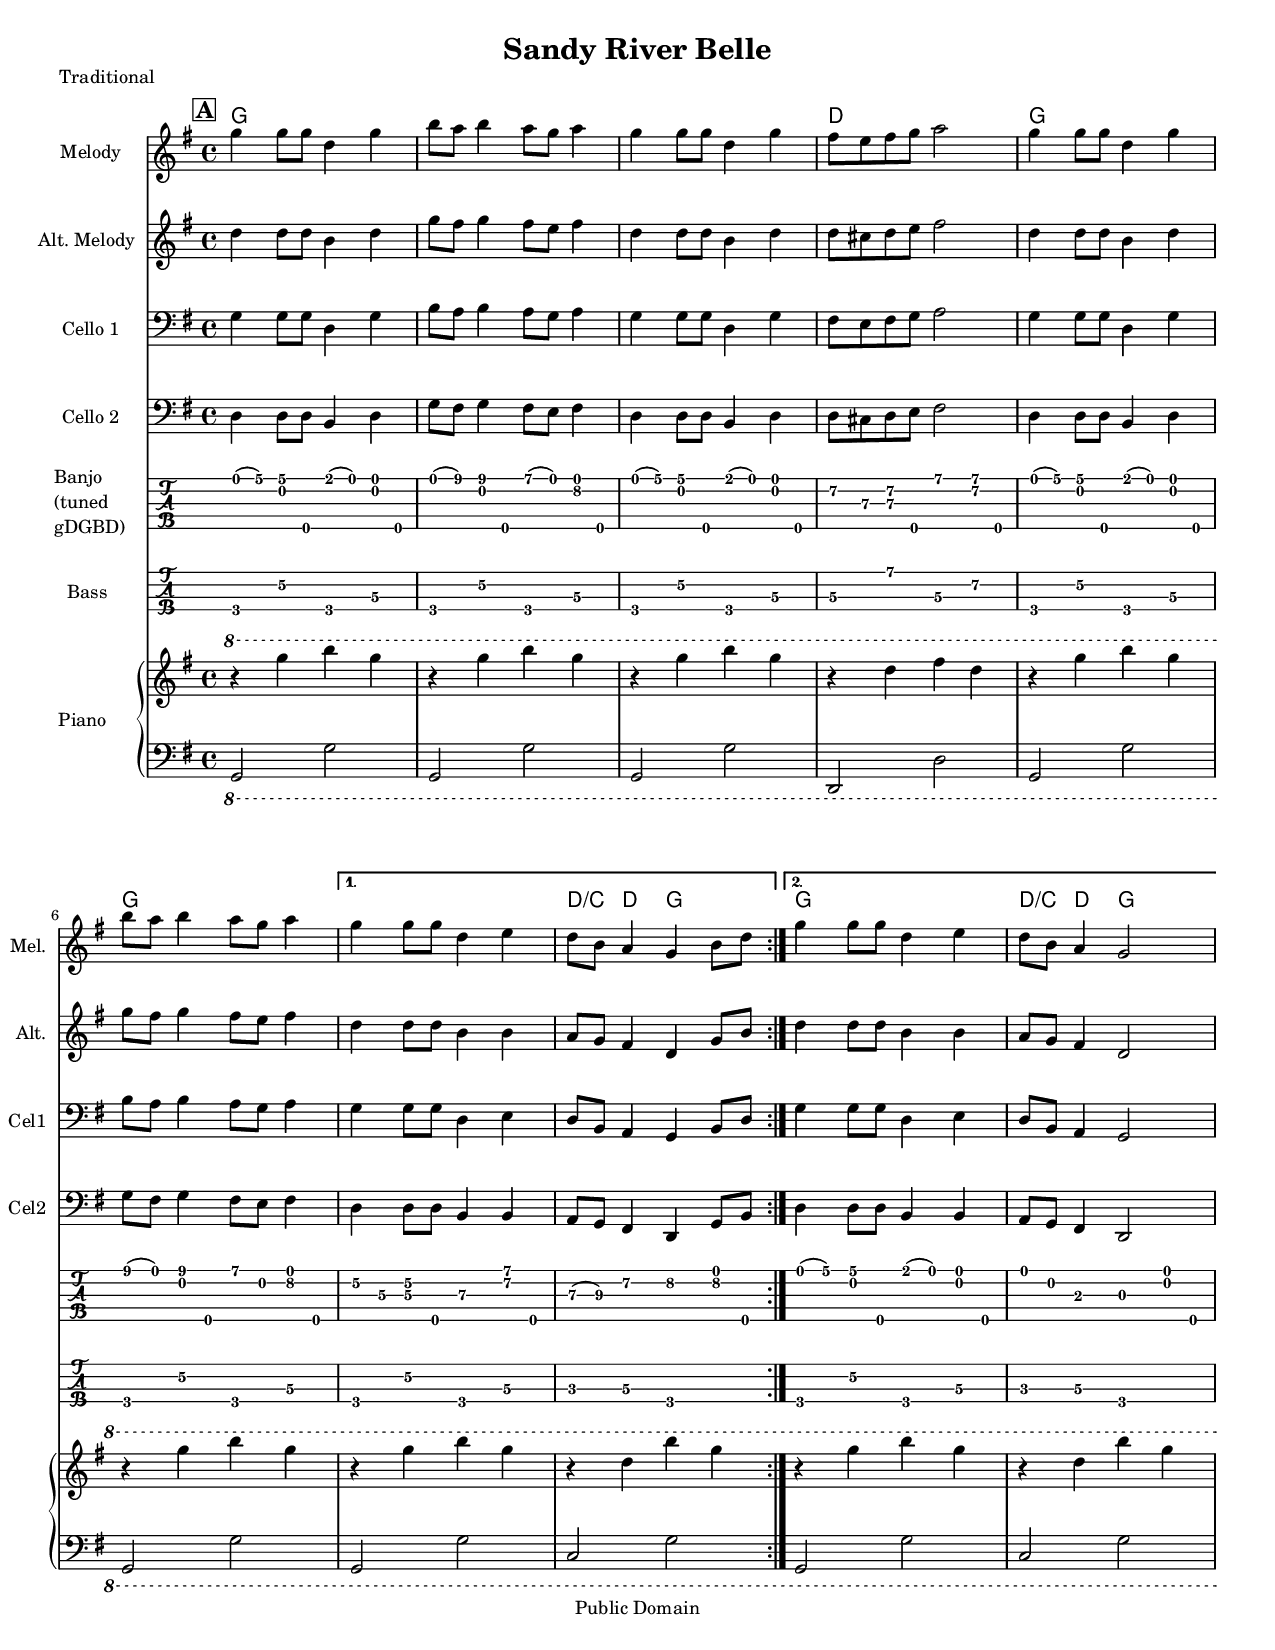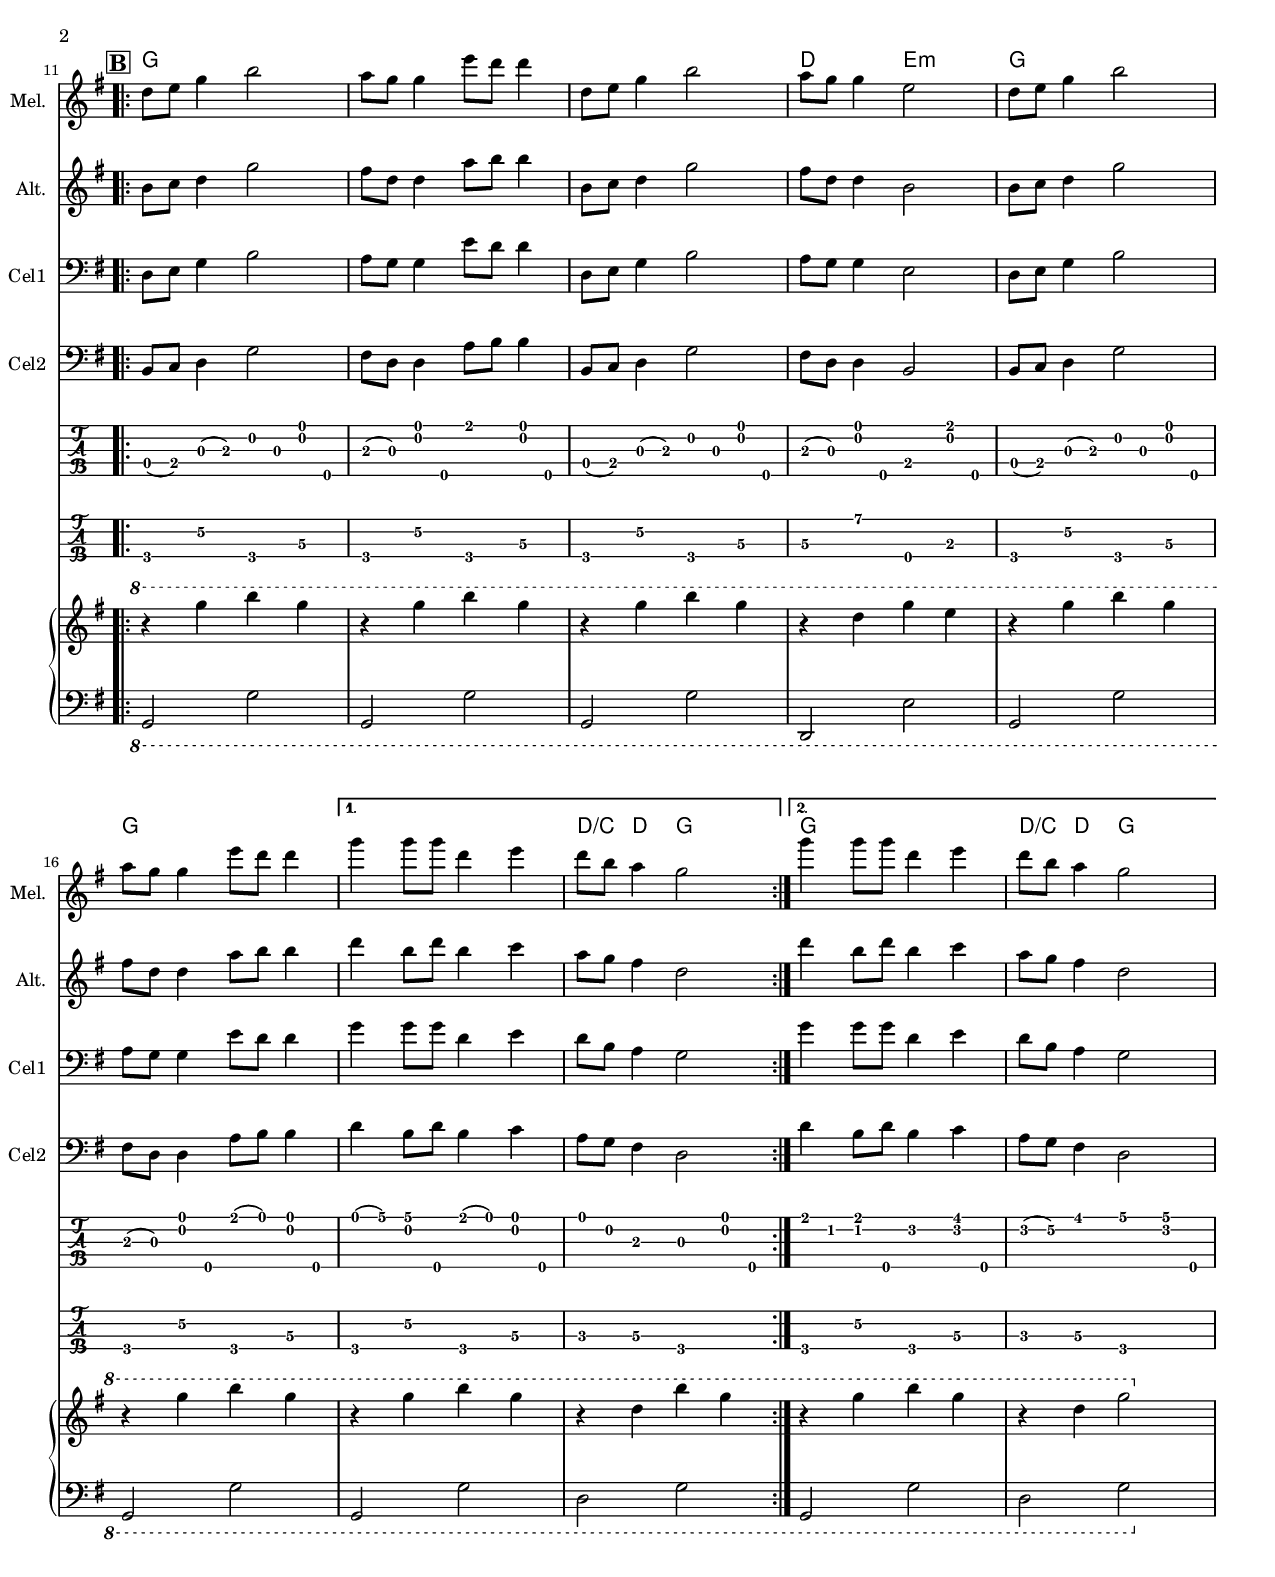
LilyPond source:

\version "2.6.3"
\header {
  title = "Sandy River Belle"
  piece = "Traditional"
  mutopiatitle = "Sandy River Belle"
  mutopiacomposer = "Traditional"
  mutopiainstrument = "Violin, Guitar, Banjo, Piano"
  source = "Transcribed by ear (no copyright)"
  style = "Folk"
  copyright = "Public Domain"
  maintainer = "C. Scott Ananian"
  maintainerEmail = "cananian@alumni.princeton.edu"
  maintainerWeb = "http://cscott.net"
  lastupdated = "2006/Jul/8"
  meter = 240
}
#(set-default-paper-size "letter")
#(set-global-staff-size 16)

melody = \relative c''' {
  \set Staff.midiInstrument = "fiddle"
  \key g \major
  \repeat volta 2 {
    g4 g8 g d4 g | b8 a b4 a8 g a4 |
    g4 g8 g d4 g | fis8 e fis g a2 |
    g4 g8 g d4 g | b8 a b4 a8 g a4 |
  } \alternative {
    { g4 g8 g d4 e | d8 b a4 g b8 d | }
    { g4 g8 g d4 e | d8 b a4 g2 | }
  }
  \repeat volta 2 {
    d'8 e g4 b2 | a8 g g4 e'8 d d4 |
    d,8 e g4 b2 | a8 g g4 e2 |
    d8 e g4 b2 | a8 g g4 e'8 d d4 |
  } \alternative {
    { g4 g8 g d4 e | d8 b a4 g2 | }
    { g'4 g8 g d4 e | d8 b a4 g2 | }
  }
}

alternate = \relative c'' {
  \set Staff.midiInstrument = "fiddle"
  \key g \major
  \repeat volta 2 {
    d4 d8 d b4 d | g8 fis g4 fis8 e fis4 |
    d4 d8 d b4 d | d8 cis d e fis2 |
    d4 d8 d b4 d | g8 fis g4 fis8 e fis4 |
  } \alternative {
    { d4 d8 d b4 b | a8 g fis4 d g8 b | }
    { d4 d8 d b4 b | a8 g fis4 d2 | }
  }
  \repeat volta 2 {
    b'8 c d4 g2 | fis8 d d4 a'8 b b4 |
    b,8 c d4 g2 | fis8 d d4 b2 |
    b8 c d4 g2 | fis8 d d4 a'8 b b4 |
  } \alternative {
    { d4 b8 d b4 c | a8 g fis4 d2 | }
    { d'4 b8 d b4 c | a8 g fis4 d2 | }
  }
}

banjo = \relative c {
  \set Staff.midiInstrument = "banjo"
  
  % [SEQUENCE_TRACK_NAME] Clawhammer Banjo
  \repeat volta 2 {
  d'8( g) <g b,> g\5 e( d) <d b > g\5 |
  % 2
  d( b') <b b,> g\5 a( d,) <d g\2> g\5 |
  % 3
  d( g) <g b,> g\5 e( d) <d b> g\5 |
  % 4
  fis\2 d\3 <fis\2 d\3> g\5 a4 <a fis\2>8 g\5 |
  % 5
  d( g) <g b,> g\5 e( d) <d b> g\5 |
  % 6
  b( d,) <b' b,> g\5 a b, <d g\2> g\5 |
  }
  \alternative {
  { % 7
  e\2 c\3 <e\2 c\3> g\5 d4\3 <a'\1 fis\2>8 g\5 |
  % 8
  d\3( e\3) fis4\2 g\2 <d g\2>8 g\5 |
  }
  { % 9
  d( g) <g b,> g\5 e( d) <d b > g\5 |
  % 18
  d b a4 g <d' b>8 g\5 |
  }
  }
  \repeat volta 2 {
  % 19
  d,( e) g( a) b g <d' b> g\5 |
  % 20
  a,( g) <d' b> g\5 e4 <d b>8 g\5 |
  % 21
  d,( e) g( a) b g <d' b> g\5 |
  % 22
  a,( g) <d' b> g\5 e,4 <e' b>8 g\5 |
  % 23
  d,( e) g( a) b g <d' b> g\5 |
  % 24
  a,( g) <d' b> g\5 e( d) <d b> g\5 |
  }
  \alternative {
  { % 25
  d( g) <g b,> g\5 e( d) <d b> g\5 |
  % 26
  d b a4 g <d' b>8 g\5 |
  }
  { % 35
  e c <e c> g\5 d4\2 <fis d\2>8 g\5 |
  % 36
  d\2( e\2) fis4 g <g d\2>8 g\5 |
  }  
  }
}

bass = \transpose c c,,
{
  \set Staff.instrument = "Bass "
  \set Staff.midiInstrument = "acoustic bass"
%  \key g \major

  \repeat volta 2 {
    g4 g'\2 g d'\3
    g4 g'\2 g d'\3
    g4 g'\2 g d'\3
    d'4\3 d'' d'\3 a'\2

    g4 g'\2 g d'\3
    g4 g'\2 g d'\3
   }
   \alternative {
    { g4 g'\2 g d'\3
      c'4\3 d'\3 g2 }
    { g4 g'\2 g d'\3
      c'4\3 d'\3 g2 }
   }
   \break

 % Part 2
   \repeat volta 2 {
    g4 g'\2 g d'\3
    g4 g'\2 g d'\3
    g4 g'\2 g d'\3
    d'4\3 d'' e b

    g4 g'\2 g d'\3
    g4 g'\2 g d'\3
   }
   \alternative {
    { g4 g'\2 g d'\3
      c'4\3 d'\3 g2 }
    { g4 g'\2 g d'\3
      c'4\3 d'\3 g2 }
   }
}

harmonies = \chordmode {
   \set Staff.midiInstrument = "pizzicato strings"
   \set Score.markFormatter = #format-mark-box-letters
   \repeat volta 2 {
   \mark\default
   g4 g g g
   g4 g g g
   g4 g g g
   d4 d d d
   g4 g g g
   g4 g g g
  }
  \alternative {
   { g4 g g g
     d4/+c d g g }
   { \set chordChanges = ##f
     g4 \set chordChanges = ##t g g g
     d4/+c d g g }
  }
  \break

% Part 2
  \repeat volta 2 {
  \mark\default
  g4 g g g
  g4 g g g
  g4 g g g
  d4 d e:m e:m
  g4 g g g
  g4 g g g
  }
  \alternative {
   { g4 g g g
     d4/+c d g g }
   { \set chordChanges = ##f
     g4 \set chordChanges = ##t g g g
     d4/+c d g g }
  }
}

pianotop = \relative c'''
{
  \key g \major
  #(set-octavation 1)

  \repeat volta 2 {
    r4 g' b g
    r4 g b g
    r4 g b g
    r4 d fis d

    r4 g b g
    r4 g b g
  }
  \alternative {
    { r4 g b g
      r4 d b' g }
    { r4 g b g
      r4 d b' g }
  }
  \break

% Part 2
  \repeat volta 2 {
    r4 g b g
    r4 g b g
    r4 g b g
    r4 d g e

    r4 g b g
    r4 g b g
  }
  \alternative {
    { r4 g b g
      r4 d b' g }
    { r4 g b g
      r4 d g2 }
  }
}

pianobot = \relative c,,
{
  \key g \major
  #(set-octavation -1)

  \repeat volta 2 {
   g'2 g' g, g' g, g'
   d,2 d'
   g,2 g' g, g'
  }
  \alternative {
   { g,2 g' c, g' }
   { g,2 g' c, g' }
  }
  \break

% Part 2
  \repeat volta 2 {
   g,2 g' g, g' g, g'
   d,2 e'
   g,2 g' g, g'
  }
  \alternative {
   { g,2 g' d g }
   { g,2 g' d g }
  }
}

\score {
  <<
    \context ChordNames {
         \set chordChanges = ##t
         \harmonies
    }
    \new Staff <<
      \set Staff.instrument = "Melody"
      \set Staff.instr = "Mel."
      \melody 
    >>
    \new Staff <<
      \set Staff.instrument = "Alt. Melody"
      \set Staff.instr = "Alt."
      \alternate
    >>
    \context Staff = celloA {
      \set Staff.instrument = "Cello 1"
      \set Staff.instr = "Cel1"
      \transpose c c,, << \clef bass \melody >> % 2 octaves down
    }
    \context Staff = celloB {
      \set Staff.instrument = "Cello 2"
      \set Staff.instr = "Cel2"
      \transpose c c,, << \clef bass \alternate >> % 2 octaves down
    }
    \new TabStaff <<
      \set Staff.instrument = \markup{ \column{ "Banjo" "(tuned" "gDGBD)" } }
      \set TabStaff.stringTunings = #banjo-open-g-tuning
%     \tempo 2 = 120 
      \time 4/4 
%     \key g \major
      \banjo
    >>
    \new TabStaff <<
      \set TabStaff.stringTunings = #bass-tuning
      \bass
    >>
    \new PianoStaff <<
      #(set-accidental-style 'piano-cautionary)
      \set PianoStaff.instrument = \markup { "Piano" \hspace #2.0 }
     \context Staff = upper << \time 4/4 \pianotop >>
     \context Staff = lower << \clef bass \pianobot >>
   >>
  >>
  \layout { }
}

\score {
  \unfoldRepeats
  \context PianoStaff <<
    \context Staff=melody << r4 \melody >>
    \context Staff=alternate << r4 \alternate >>
    \context Staff=banjo << r4 \pp\banjo >>
    \context Staff=bass << r4 \bass >>
%    \context Staff=chords << r4\p \harmonies >>
    \context Staff=upper << r4\pianotop >>
    \context Staff=lower << r4\pianobot >>
  >>
  \midi {
    \tempo 2=120
  }
}
